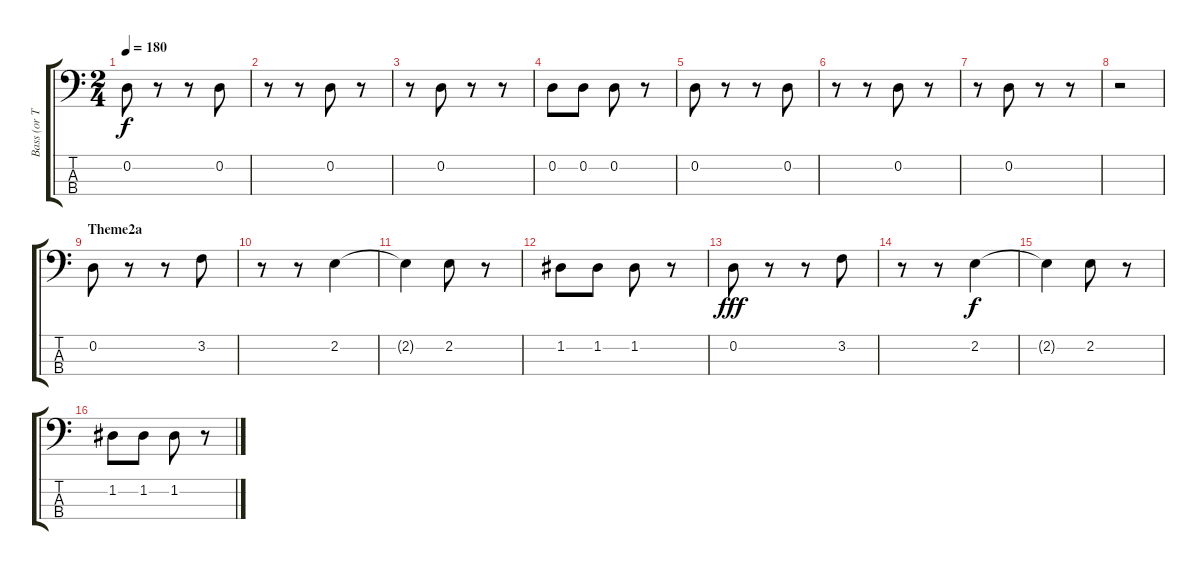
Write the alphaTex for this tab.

\track ("Bass (or Tuba!)" "Bass (or T") {instrument electricbassfinger}
\staff {score tabs}
\tuning (G2 D2 A1 E1) {hide}
\ts (2 4)
\tempo 180
\clef f4
\ks c
0.2.8{dy f} r.8 r.8 0.2.8 |
r.8 r.8 0.2.8 r.8 |
r.8 0.2.8 r.8 r.8 |
0.2.8 0.2.8 0.2.8 r.8 |
0.2.8 r.8 r.8 0.2.8 |
r.8 r.8 0.2.8 r.8 |
r.8 0.2.8 r.8 r.8 |
r.2 |
\section ("" "Theme2a")
0.2.8 r.8 r.8 3.2.8 |
r.8 r.8 2.2.4 |
2.2{t}.4 2.2.8 r.8 |
1.2.8 1.2.8 1.2.8 r.8 |
0.2.8{dy fff} r.8 r.8 3.2.8 |
r.8 r.8 2.2.4{dy f} |
2.2{t}.4 2.2.8 r.8 |
1.2.8 1.2.8 1.2.8 r.8
